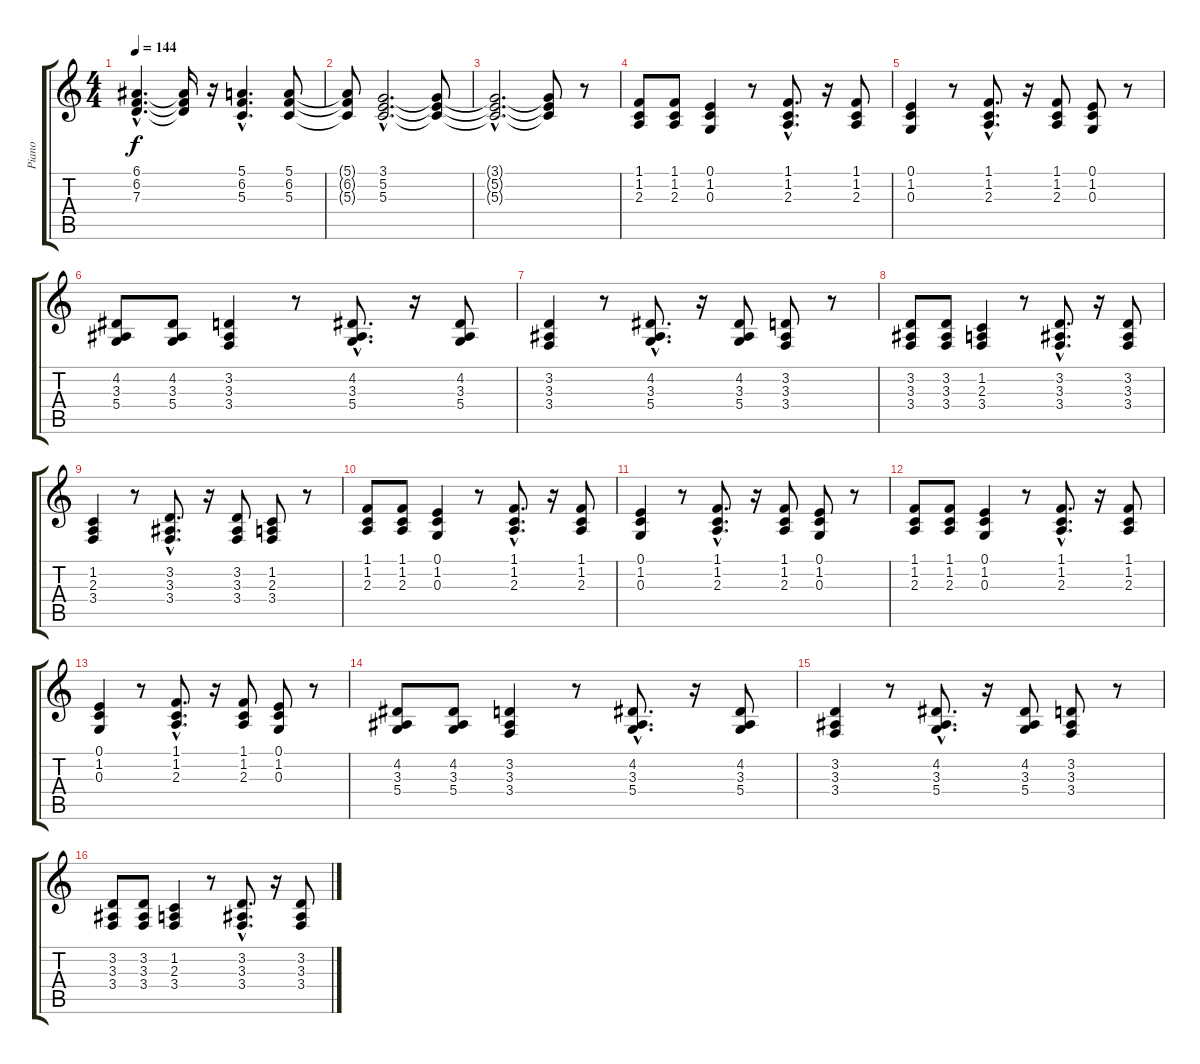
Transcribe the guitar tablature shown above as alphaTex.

\track ("Piano" "Piano") {instrument brightacousticpiano}
\staff {score tabs}
\tuning (E4 B3 G3 D3 A2 E2) {hide}
\ts (4 4)
\tempo 144
\clef g2
\ks c
(6.1{hac} 6.2{hac} 7.3{hac}).4{d dy f} (6.1{t} 6.2{t} 7.3{t}).16 r.16 (5.1{hac} 6.2{hac} 5.3{hac}).4{d} (5.1 6.2 5.3).8 |
(5.1{t} 6.2{t} 5.3{t}).8 (3.1{hac} 5.2{hac} 5.3{hac}).2{d} (3.1{t} 5.2{t} 5.3{t}).8 |
(3.1{hac t} 5.2{hac t} 5.3{hac t}).2{d} (3.1{t} 5.2{t} 5.3{t}).8 r.8 |
(1.1 1.2 2.3).8 (1.1 1.2 2.3).8 (0.1 1.2 0.3).4 r.8 (1.1{hac} 1.2{hac} 2.3{hac}).8{d} r.16 (1.1 1.2 2.3).8 |
(0.1 1.2 0.3).4 r.8 (1.1{hac} 1.2{hac} 2.3{hac}).8{d} r.16 (1.1 1.2 2.3).8 (0.1 1.2 0.3).8 r.8 |
(4.2 3.3 5.4).8 (4.2 3.3 5.4).8 (3.2 3.3 3.4).4 r.8 (4.2{hac} 3.3{hac} 5.4{hac}).8{d} r.16 (4.2 3.3 5.4).8 |
(3.2 3.3 3.4).4 r.8 (4.2{hac} 3.3{hac} 5.4{hac}).8{d} r.16 (4.2 3.3 5.4).8 (3.2 3.3 3.4).8 r.8 |
(3.2 3.3 3.4).8 (3.2 3.3 3.4).8 (1.2 2.3 3.4).4 r.8 (3.2{hac} 3.3{hac} 3.4{hac}).8{d} r.16 (3.2 3.3 3.4).8 |
(1.2 2.3 3.4).4 r.8 (3.2{hac} 3.3{hac} 3.4{hac}).8{d} r.16 (3.2 3.3 3.4).8 (1.2 2.3 3.4).8 r.8 |
(1.1 1.2 2.3).8 (1.1 1.2 2.3).8 (0.1 1.2 0.3).4 r.8 (1.1{hac} 1.2{hac} 2.3{hac}).8{d} r.16 (1.1 1.2 2.3).8 |
(0.1 1.2 0.3).4 r.8 (1.1{hac} 1.2{hac} 2.3{hac}).8{d} r.16 (1.1 1.2 2.3).8 (0.1 1.2 0.3).8 r.8 |
(1.1 1.2 2.3).8 (1.1 1.2 2.3).8 (0.1 1.2 0.3).4 r.8 (1.1{hac} 1.2{hac} 2.3{hac}).8{d} r.16 (1.1 1.2 2.3).8 |
(0.1 1.2 0.3).4 r.8 (1.1{hac} 1.2{hac} 2.3{hac}).8{d} r.16 (1.1 1.2 2.3).8 (0.1 1.2 0.3).8 r.8 |
(4.2 3.3 5.4).8 (4.2 3.3 5.4).8 (3.2 3.3 3.4).4 r.8 (4.2{hac} 3.3{hac} 5.4{hac}).8{d} r.16 (4.2 3.3 5.4).8 |
(3.2 3.3 3.4).4 r.8 (4.2{hac} 3.3{hac} 5.4{hac}).8{d} r.16 (4.2 3.3 5.4).8 (3.2 3.3 3.4).8 r.8 |
(3.2 3.3 3.4).8 (3.2 3.3 3.4).8 (1.2 2.3 3.4).4 r.8 (3.2{hac} 3.3{hac} 3.4{hac}).8{d} r.16 (3.2 3.3 3.4).8
